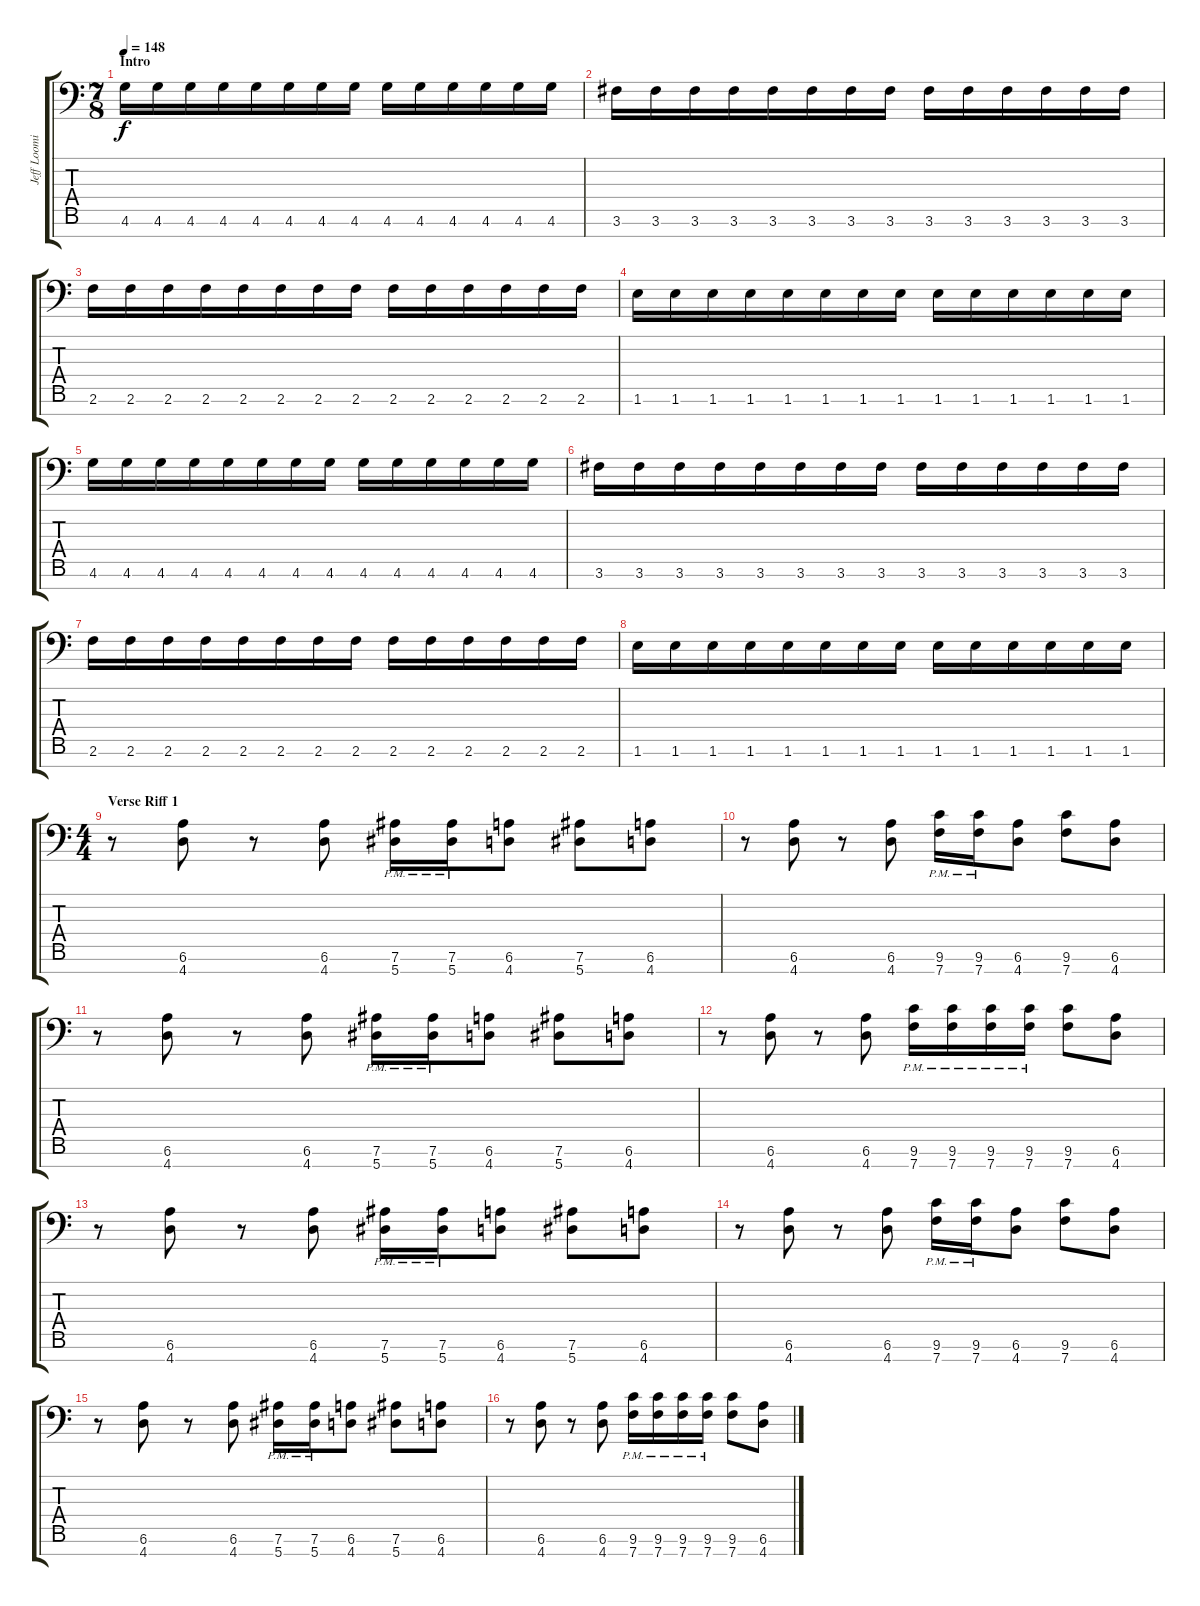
\track ("Jeff Loomis Rhythm" "Jeff Loomi") {instrument distortionguitar}
\staff {score tabs}
\tuning (Eb4 Bb3 Gb3 Db3 Ab2 Eb2 Bb1) {hide}
\ts (7 8)
\section ("" "Intro")
\tempo 148
\clef f4
\ks c
4.6.16{dy f instrument distortionguitar} 4.6.16 4.6.16 4.6.16 4.6.16 4.6.16 4.6.16 4.6.16 4.6.16 4.6.16 4.6.16 4.6.16 4.6.16 4.6.16 |
3.6.16 3.6.16 3.6.16 3.6.16 3.6.16 3.6.16 3.6.16 3.6.16 3.6.16 3.6.16 3.6.16 3.6.16 3.6.16 3.6.16 |
2.6.16 2.6.16 2.6.16 2.6.16 2.6.16 2.6.16 2.6.16 2.6.16 2.6.16 2.6.16 2.6.16 2.6.16 2.6.16 2.6.16 |
1.6.16 1.6.16 1.6.16 1.6.16 1.6.16 1.6.16 1.6.16 1.6.16 1.6.16 1.6.16 1.6.16 1.6.16 1.6.16 1.6.16 |
4.6.16 4.6.16 4.6.16 4.6.16 4.6.16 4.6.16 4.6.16 4.6.16 4.6.16 4.6.16 4.6.16 4.6.16 4.6.16 4.6.16 |
3.6.16 3.6.16 3.6.16 3.6.16 3.6.16 3.6.16 3.6.16 3.6.16 3.6.16 3.6.16 3.6.16 3.6.16 3.6.16 3.6.16 |
2.6.16 2.6.16 2.6.16 2.6.16 2.6.16 2.6.16 2.6.16 2.6.16 2.6.16 2.6.16 2.6.16 2.6.16 2.6.16 2.6.16 |
1.6.16 1.6.16 1.6.16 1.6.16 1.6.16 1.6.16 1.6.16 1.6.16 1.6.16 1.6.16 1.6.16 1.6.16 1.6.16 1.6.16 |
\ts (4 4)
\section ("" "Verse Riff 1")
r.8 (6.6 4.7).8 r.8 (6.6 4.7).8 (7.6{pm} 5.7{pm}).16 (7.6{pm} 5.7{pm}).16 (6.6 4.7).8 (7.6 5.7).8 (6.6 4.7).8 |
r.8 (6.6 4.7).8 r.8 (6.6 4.7).8 (9.6{pm} 7.7{pm}).16 (9.6{pm} 7.7{pm}).16 (6.6 4.7).8 (9.6 7.7).8 (6.6 4.7).8 |
r.8 (6.6 4.7).8 r.8 (6.6 4.7).8 (7.6{pm} 5.7{pm}).16 (7.6{pm} 5.7{pm}).16 (6.6 4.7).8 (7.6 5.7).8 (6.6 4.7).8 |
r.8 (6.6 4.7).8 r.8 (6.6 4.7).8 (9.6{pm} 7.7{pm}).16 (9.6{pm} 7.7{pm}).16 (9.6{pm} 7.7{pm}).16 (9.6{pm} 7.7{pm}).16 (9.6 7.7).8 (6.6 4.7).8 |
r.8 (6.6 4.7).8 r.8 (6.6 4.7).8 (7.6{pm} 5.7{pm}).16 (7.6{pm} 5.7{pm}).16 (6.6 4.7).8 (7.6 5.7).8 (6.6 4.7).8 |
r.8 (6.6 4.7).8 r.8 (6.6 4.7).8 (9.6{pm} 7.7{pm}).16 (9.6{pm} 7.7{pm}).16 (6.6 4.7).8 (9.6 7.7).8 (6.6 4.7).8 |
r.8 (6.6 4.7).8 r.8 (6.6 4.7).8 (7.6{pm} 5.7{pm}).16 (7.6{pm} 5.7{pm}).16 (6.6 4.7).8 (7.6 5.7).8 (6.6 4.7).8 |
r.8 (6.6 4.7).8 r.8 (6.6 4.7).8 (9.6{pm} 7.7{pm}).16 (9.6{pm} 7.7{pm}).16 (9.6{pm} 7.7{pm}).16 (9.6{pm} 7.7{pm}).16 (9.6 7.7).8 (6.6 4.7).8
